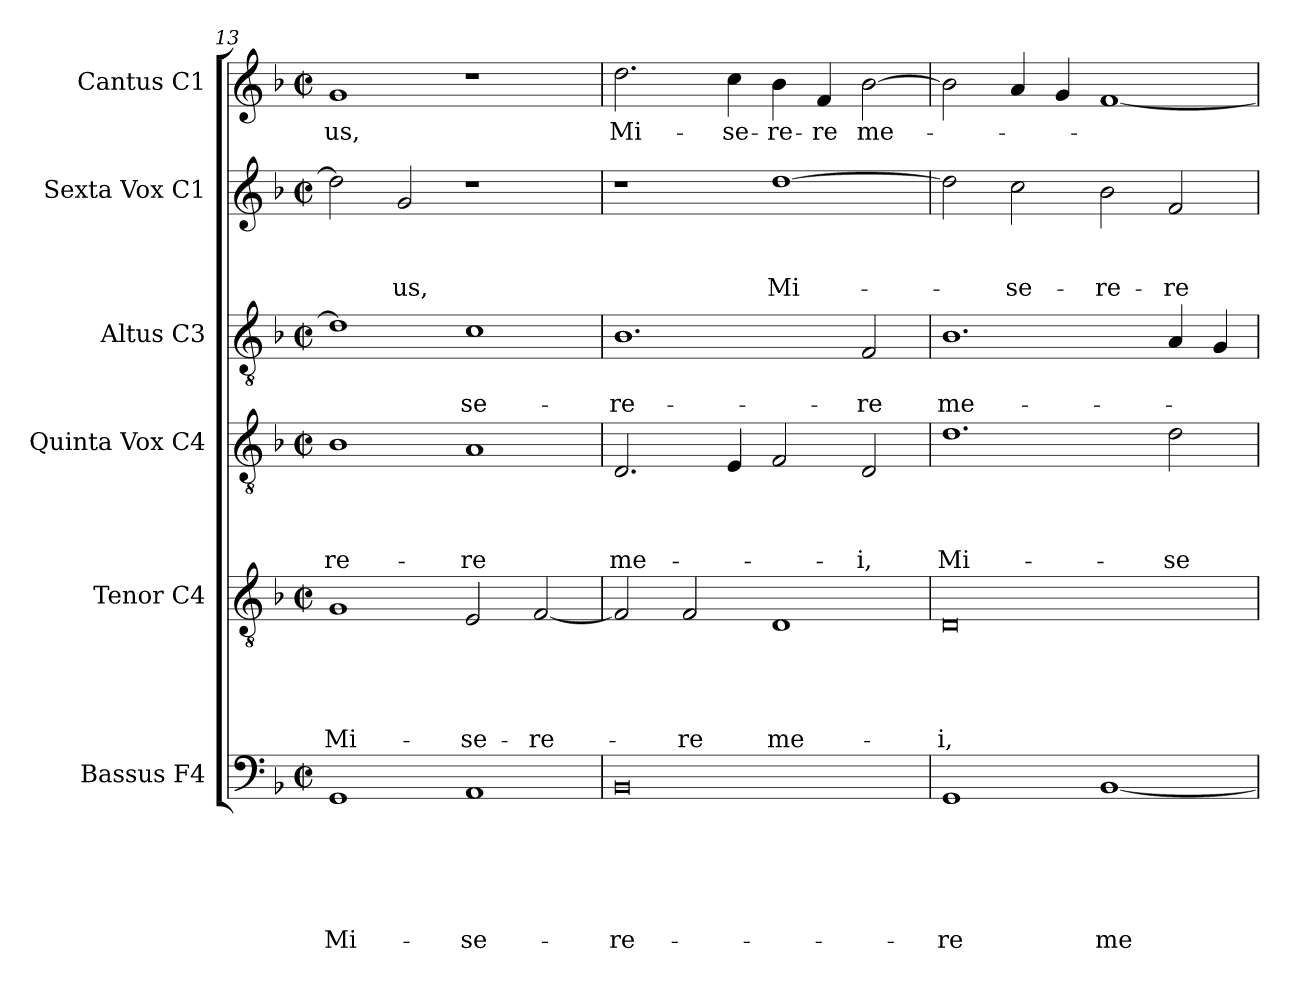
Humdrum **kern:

**kern	**text	**text	**text	**text	**text	**text	**kern	**text	**text	**text	**text	**text	**kern	**text	**text	**text	**text	**kern	**text	**text	**kern	**text	**text	**text	**kern	**text
*part6	*part6	*part6	*part6	*part6	*part6	*part6	*part5	*part5	*part5	*part5	*part5	*part5	*part4	*part4	*part4	*part4	*part4	*part3	*part3	*part3	*part2	*part2	*part2	*part2	*part1	*part1
*staff6	*staff6	*staff6	*staff6	*staff6	*staff6	*staff6	*staff5	*staff5	*staff5	*staff5	*staff5	*staff5	*staff4	*staff4	*staff4	*staff4	*staff4	*staff3	*staff3	*staff3	*staff2	*staff2	*staff2	*staff2	*staff1	*staff1
*I"Bassus F4	*	*	*	*	*	*	*I"Tenor C4	*	*	*	*	*	*I"Quinta Vox C4	*	*	*	*	*I"Altus C3	*	*	*I"Sexta Vox C1	*	*	*	*I"Cantus C1	*
*I'B	*	*	*	*	*	*	*I'T	*	*	*	*	*	*	*	*	*	*	*I'A	*	*	*	*	*	*	*I'C	*
!!LO:LB:g=z
*clefF4	*	*	*	*	*	*	*clefGv2	*	*	*	*	*	*clefGv2	*	*	*	*	*clefGv2	*	*	*clefG2	*	*	*	*clefG2	*
*k[b-]	*	*	*	*	*	*	*k[b-]	*	*	*	*	*	*k[b-]	*	*	*	*	*k[b-]	*	*	*k[b-]	*	*	*	*k[b-]	*
*F:	*	*	*	*	*	*	*F:	*	*	*	*	*	*F:	*	*	*	*	*F:	*	*	*F:	*	*	*	*F:	*
*M2/2	*	*	*	*	*	*	*M2/2	*	*	*	*	*	*M2/2	*	*	*	*	*M2/2	*	*	*M2/2	*	*	*	*M2/2	*
*met(c|)	*	*	*	*	*	*	*met(c|)	*	*	*	*	*	*met(c|)	*	*	*	*	*met(c|)	*	*	*met(c|)	*	*	*	*met(c|)	*
=13	=13	=13	=13	=13	=13	=13	=13	=13	=13	=13	=13	=13	=13	=13	=13	=13	=13	=13	=13	=13	=13	=13	=13	=13	=13	=13
!	!	!	!	!	!	!LO:LY:b	!	!	!	!	!	!LO:LY:b	!	!	!	!	!LO:LY:b	!	!	!	!	!	!	!	!	!LO:LY:b
1GG	.	.	.	.	.	Mi-	1G	.	.	.	.	Mi-	1B-	.	.	.	-re-	1d]	.	.	2dd\]	.	.	.	1g	-us,
!	!	!	!	!	!	!	!	!	!	!	!	!	!	!	!	!	!	!	!	!	!	!	!	!LO:LY:b	!	!
.	.	.	.	.	.	.	.	.	.	.	.	.	.	.	.	.	.	.	.	.	2g/	.	.	-us,	.	.
!	!	!	!	!	!	!LO:LY:b	!	!	!	!	!	!LO:LY:b	!	!	!	!	!LO:LY:b	!	!	!LO:LY:b	!	!	!	!	!	!
1AA	.	.	.	.	.	-se-	2E/	.	.	.	.	-se-	1A	.	.	.	-re	1c	.	-se-	1r	.	.	.	1r	.
!	!	!	!	!	!	!	!	!	!	!	!	!LO:LY:b	!	!	!	!	!	!	!	!	!	!	!	!	!	!
.	.	.	.	.	.	.	[2F/	.	.	.	.	-re-	.	.	.	.	.	.	.	.	.	.	.	.	.	.
=14	=14	=14	=14	=14	=14	=14	=14	=14	=14	=14	=14	=14	=14	=14	=14	=14	=14	=14	=14	=14	=14	=14	=14	=14	=14	=14
!	!	!	!	!	!	!LO:LY:b	!	!	!	!	!	!	!	!	!	!	!LO:LY:b	!	!	!LO:LY:b	!	!	!	!	!	!LO:LY:b
0BB-	.	.	.	.	.	-re-	2F/]	.	.	.	.	.	2.D/	.	.	.	me-	1.B-	.	-re-	1r	.	.	.	2.dd\	Mi-
!	!	!	!	!	!	!	!	!	!	!	!	!LO:LY:b	!	!	!	!	!	!	!	!	!	!	!	!	!	!
.	.	.	.	.	.	.	2F/	.	.	.	.	-re	.	.	.	.	.	.	.	.	.	.	.	.	.	.
!	!	!	!	!	!	!	!	!	!	!	!	!	!	!	!	!	!	!	!	!	!	!	!	!	!	!LO:LY:b
.	.	.	.	.	.	.	.	.	.	.	.	.	4E/	.	.	.	.	.	.	.	.	.	.	.	4cc\	-se-
!	!	!	!	!	!	!	!	!	!	!	!	!LO:LY:b	!	!	!	!	!	!	!	!	!	!	!	!LO:LY:b	!	!LO:LY:b
.	.	.	.	.	.	.	1D	.	.	.	.	me-	2F/	.	.	.	.	.	.	.	[1dd	.	.	Mi-	4b-\	-re-
!	!	!	!	!	!	!	!	!	!	!	!	!	!	!	!	!	!	!	!	!	!	!	!	!	!	!LO:LY:b
.	.	.	.	.	.	.	.	.	.	.	.	.	.	.	.	.	.	.	.	.	.	.	.	.	4f/	-re
!	!	!	!	!	!	!	!	!	!	!	!	!	!	!	!	!	!LO:LY:b	!	!	!LO:LY:b	!	!	!	!	!	!LO:LY:b
.	.	.	.	.	.	.	.	.	.	.	.	.	2D/	.	.	.	-i,	2F/	.	-re	.	.	.	.	[2b-\	me-
=15	=15	=15	=15	=15	=15	=15	=15	=15	=15	=15	=15	=15	=15	=15	=15	=15	=15	=15	=15	=15	=15	=15	=15	=15	=15	=15
!	!	!	!	!	!	!LO:LY:b	!	!	!	!	!	!LO:LY:b	!	!	!	!	!LO:LY:b	!	!	!LO:LY:b	!	!	!	!	!	!
1GG	.	.	.	.	.	-re	0D	.	.	.	.	-i,	1.d	.	.	.	Mi-	1.B-	.	me-	2dd\]	.	.	.	2b-\]	.
!	!	!	!	!	!	!	!	!	!	!	!	!	!	!	!	!	!	!	!	!	!	!	!	!LO:LY:b	!	!
.	.	.	.	.	.	.	.	.	.	.	.	.	.	.	.	.	.	.	.	.	2cc\	.	.	-se-	4a/	.
.	.	.	.	.	.	.	.	.	.	.	.	.	.	.	.	.	.	.	.	.	.	.	.	.	4g/	.
!	!	!	!	!	!	!LO:LY:b	!	!	!	!	!	!	!	!	!	!	!	!	!	!	!	!	!	!LO:LY:b	!	!
[1BB-	.	.	.	.	.	me-	.	.	.	.	.	.	.	.	.	.	.	.	.	.	2b-\	.	.	-re-	[1f	.
!	!	!	!	!	!	!	!	!	!	!	!	!	!	!	!	!	!LO:LY:b	!	!	!	!	!	!	!LO:LY:b	!	!
.	.	.	.	.	.	.	.	.	.	.	.	.	2d\	.	.	.	-se-	4A/	.	.	2f/	.	.	-re	.	.
.	.	.	.	.	.	.	.	.	.	.	.	.	.	.	.	.	.	4G/	.	.	.	.	.	.	.	.
=	=	=	=	=	=	=	=	=	=	=	=	=	=	=	=	=	=	=	=	=	=	=	=	=	=	=
*-	*-	*-	*-	*-	*-	*-	*-	*-	*-	*-	*-	*-	*-	*-	*-	*-	*-	*-	*-	*-	*-	*-	*-	*-	*-	*-
